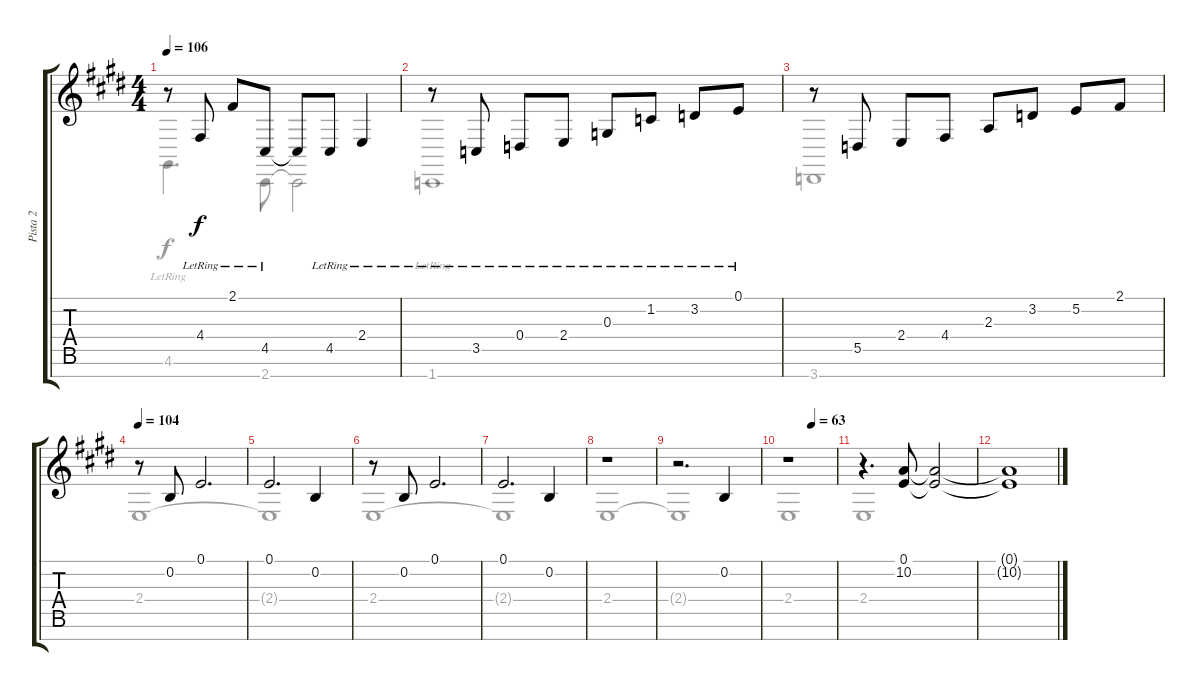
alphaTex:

\track ("Pista 2" "Pista 2") {instrument acousticgrandpiano}
\staff {score tabs}
\tuning (E4 B3 G3 D3 A2 E2 B1) {hide}
\voice
\ts (4 4)
\tempo 106
\clef g2
\ks e
r.8{dy f} 4.4{lr}.8 2.1{lr}.8 4.5{lr}.8 4.5{t}.8 4.5{lr}.8 2.4{lr}.4 |
r.8 3.5{lr}.8 0.4{lr}.8 2.4{lr}.8 0.3{lr}.8 1.2{lr}.8 3.2{lr}.8 0.1{lr}.8 |
r.8 5.5.8 2.4.8 4.4.8 2.3.8 3.2.8 5.2.8 2.1.8 |
\tempo 104
r.8 0.2.8 0.1.2{d} |
0.1.2{d} 0.2.4 |
r.8 0.2.8 0.1.2{d} |
0.1.2{d} 0.2.4 |
r.1 |
r.2{d} 0.2.4 |
\tempo (63 0.5)
r.1 |
r.4{d} (0.1 10.2).8 (0.1{t} 10.2{t}).2 |
(0.1{t} 10.2{t}).1
\voice
\clef g2
\ottava regular
\simile none
\ks e
4.6{lr}.4{d dy f} 2.7.8 2.7{t}.2 |
1.7{lr}.1 |
3.7.1 |
2.4.1 |
2.4{t}.1 |
2.4.1 |
2.4{t}.1 |
2.4.1 |
2.4{t}.1 |
2.4.1 |
2.4.1 |
